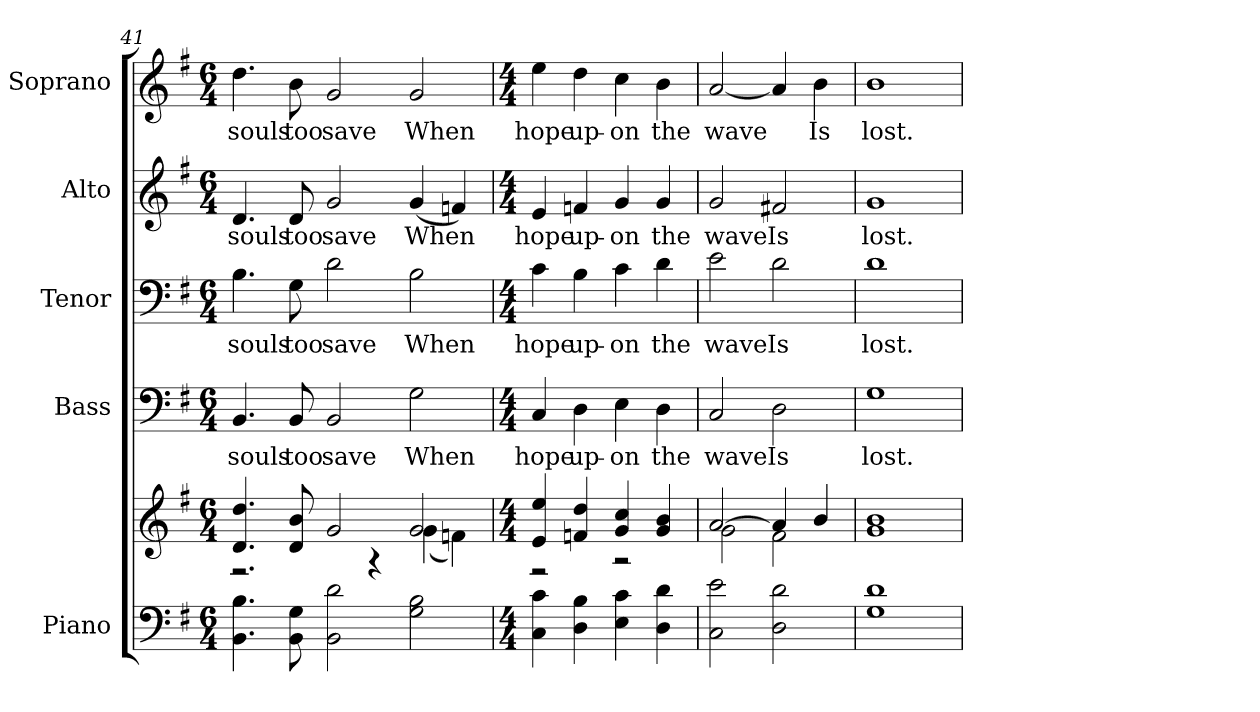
**kern	**kern	**kern	**text	**kern	**text	**kern	**text	**kern	**text
*part5	*part5	*part4	*part4	*part3	*part3	*part2	*part2	*part1	*part1
*staff6	*staff5	*staff4	*staff4	*staff3	*staff3	*staff2	*staff2	*staff1	*staff1
*I"Piano	*	*I"Bass	*	*I"Tenor	*	*I"Alto	*	*I"Soprano	*
*I'Pno.	*	*I'B.	*	*I'T.	*	*I'A.	*	*I'S.	*
*clefF4	*clefG2	*clefF4	*	*clefF4	*	*clefG2	*	*clefG2	*
*k[f#]	*k[f#]	*k[f#]	*	*k[f#]	*	*k[f#]	*	*k[f#]	*
*G:	*G:	*G:	*	*G:	*	*G:	*	*G:	*
*M6/4	*M6/4	*M6/4	*	*M6/4	*	*M6/4	*	*M6/4	*
=41	=41	=41	=41	=41	=41	=41	=41	=41	=41
*	*^	*	*	*	*	*	*	*	*
!	!	!	!	!LO:LY:b:color=#000000	!	!	!	!	!	!
!	!	!	!	!	!	!LO:LY:b:color=#000000	!	!	!	!
!	!	!	!	!	!	!	!	!LO:LY:b:color=#000000	!	!
!	!	!	!	!	!	!	!	!	!	!LO:LY:b:color=#000000
4.BBi\ 4.Bi	4.di/ 4.ddi	2.r	4.BBi/	souls	4.Bi\	souls	4.di/	souls	4.ddi\	souls
!	!	!	!	!LO:LY:b:color=#000000	!	!	!	!	!	!
!	!	!	!	!	!	!LO:LY:b:color=#000000	!	!	!	!
!	!	!	!	!	!	!	!	!LO:LY:b:color=#000000	!	!
!	!	!	!	!	!	!	!	!	!	!LO:LY:b:color=#000000
8BBi\ 8Gi	8di/ 8bi	.	8BBi/	too	8Gi\	too	8di/	too	8bi\	too
!	!	!	!	!LO:LY:b:color=#000000	!	!	!	!	!	!
!	!	!	!	!	!	!LO:LY:b:color=#000000	!	!	!	!
!	!	!	!	!	!	!	!	!LO:LY:b:color=#000000	!	!
!	!	!	!	!	!	!	!	!	!	!LO:LY:b:color=#000000
2BBi\ 2di	2gi/	.	2BBi/	save	2di\	save	2gi/	save	2gi/	save
.	.	4r	.	.	.	.	.	.	.	.
!	!	!	!	!LO:LY:b:color=#000000	!	!	!	!	!	!
!	!	!	!	!	!	!LO:LY:b:color=#000000	!	!	!	!
!	!	!	!	!	!	!	!	!LO:LY:b:color=#000000	!	!
!	!	!	!	!	!	!	!	!	!	!LO:LY:b:color=#000000
2Gi\ 2Bi	2gi/	(4gi\	2Gi\	When	2Bi\	When	(4gi/	When	2gi/	When
.	.	4fni\)	.	.	.	.	4fni/)	.	.	.
!!LO:PB:g=z
=42	=42	=42	=42	=42	=42	=42	=42	=42	=42	=42
*M4/4	*M4/4	*	*M4/4	*	*M4/4	*	*M4/4	*	*M4/4	*
!	!	!	!	!LO:LY:b:color=#000000	!	!	!	!	!	!
!	!	!	!	!	!	!LO:LY:b:color=#000000	!	!	!	!
!	!	!	!	!	!	!	!	!LO:LY:b:color=#000000	!	!
!	!	!	!	!	!	!	!	!	!	!LO:LY:b:color=#000000
4Ci\ 4ci	4ei/ 4eei	2r	4Ci/	hope	4ci\	hope	4ei/	hope	4eei\	hope
!	!	!	!	!LO:LY:b:color=#000000	!	!	!	!	!	!
!	!	!	!	!	!	!LO:LY:b:color=#000000	!	!	!	!
!	!	!	!	!	!	!	!	!LO:LY:b:color=#000000	!	!
!	!	!	!	!	!	!	!	!	!	!LO:LY:b:color=#000000
4Di\ 4Bi	4fni/ 4ddi	.	4Di\	up-	4Bi\	up-	4fni/	up-	4ddi\	up-
!	!	!	!	!LO:LY:b:color=#000000	!	!	!	!	!	!
!	!	!	!	!	!	!LO:LY:b:color=#000000	!	!	!	!
!	!	!	!	!	!	!	!	!LO:LY:b:color=#000000	!	!
!	!	!	!	!	!	!	!	!	!	!LO:LY:b:color=#000000
4Ei\ 4ci	4gi/ 4cci	2r	4Ei\	-on	4ci\	-on	4gi/	-on	4cci\	-on
!	!	!	!	!LO:LY:b:color=#000000	!	!	!	!	!	!
!	!	!	!	!	!	!LO:LY:b:color=#000000	!	!	!	!
!	!	!	!	!	!	!	!	!LO:LY:b:color=#000000	!	!
!	!	!	!	!	!	!	!	!	!	!LO:LY:b:color=#000000
4Di\ 4di	4gi/ 4bi	.	4Di\	the	4di\	the	4gi/	the	4bi\	the
=43	=43	=43	=43	=43	=43	=43	=43	=43	=43	=43
!	!	!	!	!LO:LY:b:color=#000000	!	!	!	!	!	!
!	!	!	!	!	!	!LO:LY:b:color=#000000	!	!	!	!
!	!	!	!	!	!	!	!	!LO:LY:b:color=#000000	!	!
!	!	!	!	!	!	!	!	!	!	!LO:LY:b:color=#000000
2Ci\ 2ei	[>2ai/	2gi\	2Ci/	wave	2ei\	wave	2gi/	wave	[<2ai/	wave
!	!	!	!	!LO:LY:b:color=#000000	!	!	!	!	!	!
!	!	!	!	!	!	!LO:LY:b:color=#000000	!	!	!	!
!	!	!	!	!	!	!	!	!LO:LY:b:color=#000000	!	!
2Di\ 2di	4ai/]	2f#i\	2Di\	Is	2di\	Is	2f#Xi/	Is	4ai/]	.
!	!	!	!	!	!	!	!	!	!	!LO:LY:b:color=#000000
.	4bi/	.	.	.	.	.	.	.	4bi\	Is
*	*v	*v	*	*	*	*	*	*	*	*
=44	=44	=44	=44	=44	=44	=44	=44	=44	=44
!	!	!	!LO:LY:b:color=#000000	!	!	!	!	!	!
!	!	!	!	!	!LO:LY:b:color=#000000	!	!	!	!
!	!	!	!	!	!	!	!LO:LY:b:color=#000000	!	!
!	!	!	!	!	!	!	!	!	!LO:LY:b:color=#000000
1Gi 1di	1gi 1bi	1Gi	lost.	1di	lost.	1gi	lost.	1bi	lost.
=	=	=	=	=	=	=	=	=	=
*-	*-	*-	*-	*-	*-	*-	*-	*-	*-
